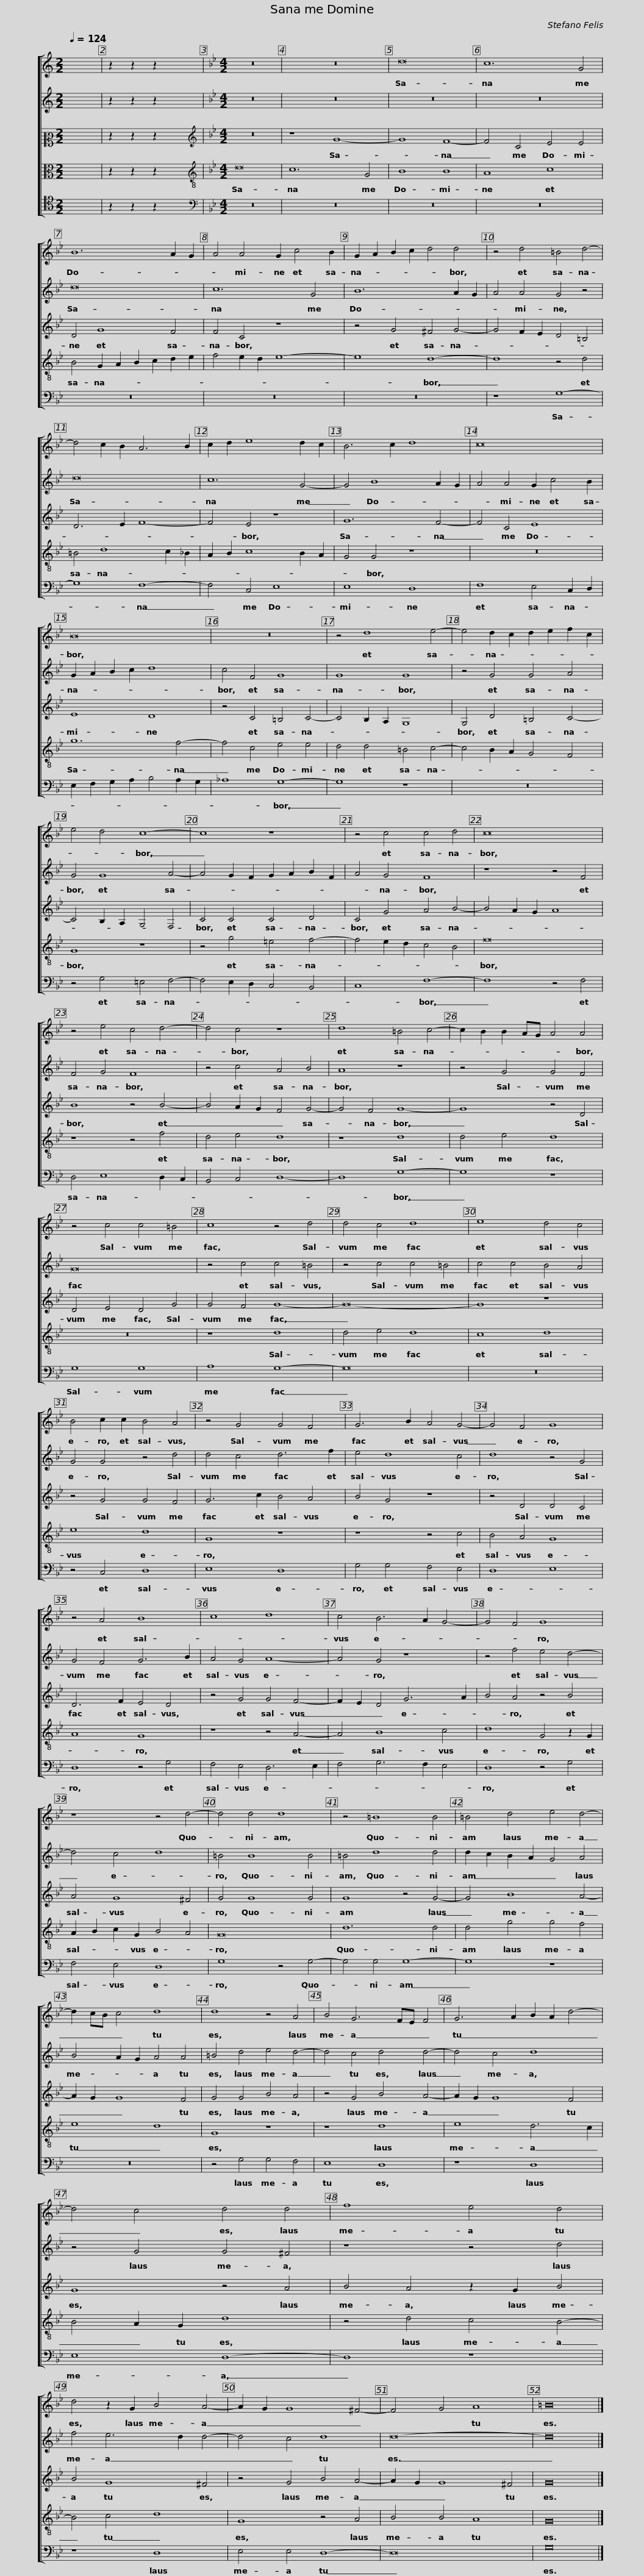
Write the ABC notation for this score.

X:1
%%score [ 1 2 3 4 5 ]
L:1/8
Q:1/4=124
M:2/2
I:linebreak $
K:C
V:1 treble
V:2 treble
V:3 alto2
V:4 alto
V:5 tenor
V:1
 x8 | z2 z2 z2 x2 |[K:Bb][M:4/2] z16 | z16 | d16 | %5
 c12 G4 | B12 A2 G2 |$ A4 A4 G2 c4 B2 | G2 A2 B2 c2 d4 d4 | z4 d4 =B4 d4- | %10
 d4 c2 B2 A6 B2 | c2 d2 e8 d2 c2 |$ B6 c2 d8 | c16 | B16 | %15
 z16 | z4 d8 e4- |$ e4 d2 c2 d2 e2 f2 c2 | e4 d4 c8- | c8 z8 | %20
 z4 c4 c4 d4 | c16 |$ z4 e4 c4 d4- | d4 c4 z8 | d8 =B4 c4- | %25
 c2 B2 B2 AG A4 A4 | z4 c4 c4 =B4 |$ c8 z4 d4 | d4 c4 d8 | e8 d4 c4 | %30
 B4 c2 c2 B4 A4 | z4 G4 G4 F4 |$ G6 B2 A4 G4- | G4 F4 G8 | z4 A4 B8 | %35
 c8 d8 | c4 B6 A2 G4- |$ G4 F4 G8 | z8 z4 d4- | d4 d4 d8 | %40
 z4 =B8 B4 | =B4 d4 e4 d4- |$ d2 cB c4 d8 | d8 z4 A4 | B4 G6 FE F4 | %45
 G6 A2 B2 A2 d4- | d4 c4 d4 d4 |$ f8 e4 d4 | d4 z2 G2 B4 A4- | A2 G2 G8 ^F4- | %50
 F4 G4 A8 | =B16 |] %52
V:2
 x8 | z2 z2 z2 x2 |[K:Bb][M:4/2] z16 | z16 | z16 | %5
 z16 | d16 |$ c12 G4 | B12 A2 G2 | A4 A4 G4 z4 | %10
 d16 | c12 G4- |$ G4 B8 A2 G2 | A4 A4 G2 c4 B2 | G2 A2 B2 c2 d8 | %15
 c4 F4 G8 | G8 G8 |$ z4 G4 G4 A4 | G4 G8 A4- | A4 G2 F2 G2 A2 B2 F2 | %20
 A4 G4 F8 | z8 z4 F4 |$ F4 G4 F8 | z4 c4 A4 B4 | A8 z8 | %25
 z4 G4 G4 F4 | G16 |$ z4 c4 c4 =B4 | z4 c4 c4 =B4 | c4 c4 B4 A4 | %30
 G4 G4 z4 d4 | d4 c4 d6 f2 |$ e4 d8 c4 | d8 z4 G4 | G4 F4 G6 B2 | %35
 A4 G4 A8- | A4 G4 z8 |$ z4 f4 e4 d4- | d4 c4 d8 | =B4 B8 B4 | %40
 =B4 d8 d4 | d2 c2 B2 A2 G4 A4 |$ B4 A2 G2 A4 A4 | =B4 d4 e4 d4- | d4 c4 d4 d4- | %45
 d4 c4 d8 | z4 G4 G4 ^F4 |$ z8 z4 d4 | f4 e6 d2 d4- | d4 c4 d8 | %50
 d16- | d16 |] %52
V:3
 x8 | z2 z2 z2 x2 |[K:Bb][M:4/2][K:treble] z16 | z8 G8- | G8 F8- | %5
 F4 C4 E4 E4 | D4 G8 F4 |$ F4 C4 z8 | z4 G4 ^F4 G4- | G4 F2 E2 D4 =B,4 | %10
 D6 E2 F8- | F4 E4 z8 |$ G12 F4- | F4 C4 E8 | E8 D8 | %15
 z4 C4 =B,4 C4- | C4 B,2 A,2 G,8 |$ G,4 D4 =B,4 C4- | C4 B,2 A,2 G,4 F,4 | C4 C4 C4 D4 | %20
 C4 G4 A4 B4- | B4 A2 G2 A8 |$ B8 z4 B4- | B4 A2 G2 F4 G4- | G4 F4 G8- | %25
 G8 z4 D4 | D4 E4 D4 G4 |$ G4 F4 G8- | G16- | G8 z8 | %30
 z4 G4 G4 F4 | G6 c2 B4 A4 |$ B4 G4 z8 | z4 D4 D4 C4 | D6 F2 E4 D4 | %35
 z4 G4 G4 F4- | F2 E2 D4 G6 A2 |$ B4 A4 z4 B4 | A4 G8 ^F4 | G4 G8 G4 | %40
 G8 z4 G4- | G4 B8 A4- |$ A2 G2 G8 F4 | G4 G4 B4 A4 | z4 G4 B4 A4- | %45
 A2 G2 G8 F4 | G8 z4 A4 |$ B4 A4 z2 G2 B4 | B4 G8 ^F4 | z4 G4 B4 A4- | %50
 A2 G2 G8 ^F4 | G16 |] %52
V:4
 x8 | z2 z2 z2 x2 |[K:Bb][M:4/2][K:treble-8] d16 | c12 G4 | B8 B8 | %5
 A8 c8 | B4 G2 A2 B2 c2 d2 e2 |$ f4 e2 d2 e8- | e8 d8- | d8 z4 d4 | %10
 =B4 d8 c2 _B2 | A2 B2 c8 B2 A2 |$ G4 G4 z8 | z16 | g12 f4- | %15
 f4 c4 e4 e4 | d4 d4 =B4 c4- |$ c4 B2 A2 G4 F4 | G8 z8 | z4 g4 =e4 f4- | %20
 f4 e2 d2 c4 B4 | f16 |$ z8 z4 f4 | d4 e4 d8 | z8 d8 | %25
 d4 e4 d8 | z16 |$ z8 d8 | d4 e4 d8 | c8 d8 | %30
 e8 d8 | G8 z8 |$ z8 z4 c4 | B4 A4 G8 | A8 G8 | %35
 z8 z4 A4- | A4 B8 c4 |$ d8 G4 z2 G2 | A2 B2 c2 G2 B4 A4 | G16 | %40
 d12 d4 | d4 g4 g4 f4 |$ e8 d8 | G8 z8 | z8 d8 | %45
 e8 d6 c2 | B4 A2 G2 d8 |$ z4 d4 c4 B4- | B4 c4 d8 | G8 z4 A4 | %50
 B4 B4 A8 | G16 |] %52
V:5
 x8 | z2 z2 z2 x2 |[K:Bb][M:4/2][K:bass] z16 | z16 | z16 | %5
 z16 | z16 |$ z16 | z16 | z8 G,8- | %10
 G,8 F,8- | F,4 C,4 E,8 |$ E,8 D,8 | F,8 E,4 C,2 D,2 | E,2 F,2 G,2 A,2 B,4 A,2 G,2 | %15
 _A,8 G,8- | G,8 z8 |$ z16 | z4 G,4 =E,4 F,4- | F,4 E,2 D,2 C,4 B,,4 | %20
 C,8 F,8- | F,8 z4 F,4 |$ D,4 E,8 D,2 C,2 | B,,4 C,4 D,8- | D,8 G,8- | %25
 G,8 z8 | G,8 G,8 |$ A,8 G,8- | G,16 | z16 | %30
 z4 C,4 D,8 | E,8 D,8 |$ G,4 G,4 F,4 E,4 | D,8 E,8 | D,8 z4 G,4 | %35
 F,4 E,4 D,6 E,2 | F,4 G,6 F,2 E,4 |$ D,8 z4 G,4 | F,4 E,4 D,8 | G,8 z4 G,4- | %40
 G,4 G,4 G,8- | G,8 z8 |$ z16 | z4 G,4 G,4 F,4 | E,8 D,8 | %45
 z8 D,8 | E,8 D,8- |$ D,8 z8 | z8 D,8 | E,4 E,4 D,8- | %50
 D,16 | G,16 |] %52
